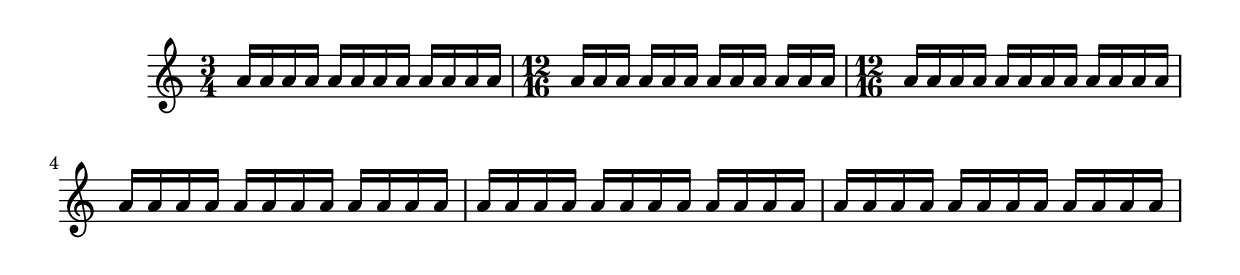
%% Do not edit this file; it is auto-generated from LSR http://lsr.dsi.unimi.it
%% This file is in the public domain.
\version "2.12.3"

\header {
  lsrtags = "rhythms, tweaks-and-overrides"

  texidoces = "
La propiedad @code{measureLength} determina dónde se deben insertar
líneas divisorias y, con @code{beatLength} y @code{beatGrouping}, cómo
se deben generar las barras autoomáticas para las duraciones de barra
y compases para los que no hay ninguna regla definida para los finales
de barra. Este ejemplo muestra distintas dormas de controlar el
barrado mediante el establecimiento de estas propiedades. Las
explicaciones están en forma de comentarios dentro del código.

"
  doctitlees = "Utilización de beatLength y beatGrouping"

  texidoc = "
The property @code{measureLength} determines where bar lines should be
inserted and, with @code{beatLength} and @code{beatGrouping}, how
automatic beams should be generated for beam durations and time
signatures for which no beam-ending rules are defined.  This example
shows several ways of controlling beaming by setting these properties. 
The explanations are shown as comments in the code.

"
  doctitle = "Using beatLength and beatGrouping"
} % begin verbatim

\relative c'' {
  \time 3/4
  % The default in 3/4 time is to beam in three groups
  % each of a quarter note length
  a16 a a a a a a a a a a a

  \time 12/16
  % No auto-beaming is defined for 12/16
  a16 a a a a a a a a a a a

  \time 3/4
  % Change time signature symbol, but retain underlying 3/4 beaming
  \set Score.timeSignatureFraction = #'(12 . 16)
  a16 a a a a a a a a a a a

  % The 3/4 time default grouping of (1 1 1) and beatLength of 1/8
  % are not consistent with a measureLength of 3/4, so the beams
  % are grouped at beatLength intervals
  \set Score.beatLength = #(ly:make-moment 1 8)
  a16 a a a a a a a a a a a

  % Specify beams in groups of (3 3 2 3) 1/16th notes
  % 3+3+2+3=11, and 11*1/16<>3/4, so beatGrouping does not apply,
  % and beams are grouped at beatLength (1/16) intervals
  \set Score.beatLength = #(ly:make-moment 1 16)
  \set Score.beatGrouping = #'(3 3 2 3)
  a16 a a a a a a a a a a a

  % Specify beams in groups of (3 4 2 3) 1/16th notes
  % 3+4+2+3=12, and 12*1/16=3/4, so beatGrouping applies
  \set Score.beatLength = #(ly:make-moment 1 16)
  \set Score.beatGrouping = #'(3 4 2 3)
  a16 a a a a a a a a a a a
}
